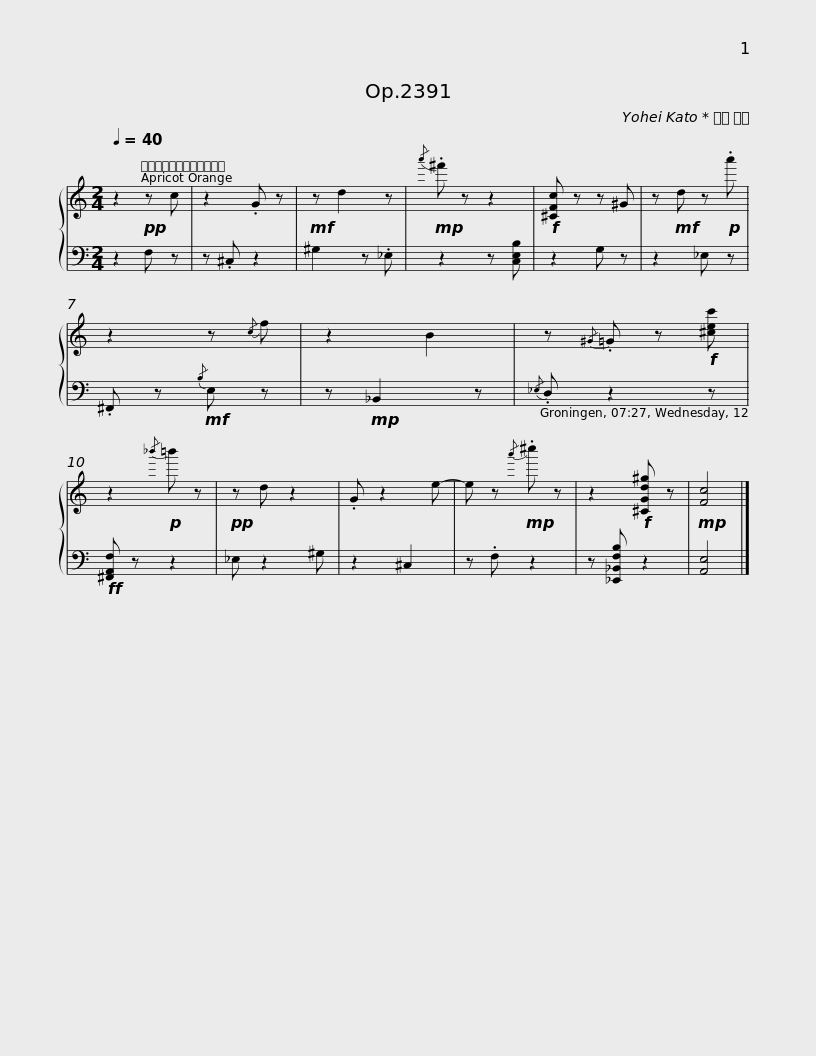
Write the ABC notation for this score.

X:1
%%score { 1 | 2 }
L:1/8
Q:1/4=40
M:2/4
I:linebreak $
K:C
V:1 treble
V:2 bass
V:1
 z2!pp! z c | z2 .G z |!mf! z d2 z |!mp!{/a'} .^f' z z2 |!f! [^CFc] z z ^G | %5
 z!mf! d z!p! .a' | z2 z{/c} f | z2 B2 |$ z{/^G} .=G z!f! [^cec'] | z2!p!{/_b'} =b' z | %10
!pp! z d z2 | .G z2 e- | e z!mp!{/a'} .^c'' z | z2!f! [^CGd^g] z |!mp! [Fc]4 |] %15
V:2
 z2 F, z | z .^C, z2 | ^G,2 z ._E, | z2 z [C,E,B,] | z2 G, z | %5
 z2 _E, z | .^F,, z!mf!{/B,} E, z | z!mp! _B,,2 z |${/_E,} .D, z2 z |!ff! [^F,,A,,F,] z z2 | %10
 _E, z2 ^G, | z2 ^C,2 | z .F, z2 | z [_E,,_B,,F,B,] z2 | [A,,E,]4 |] %15
